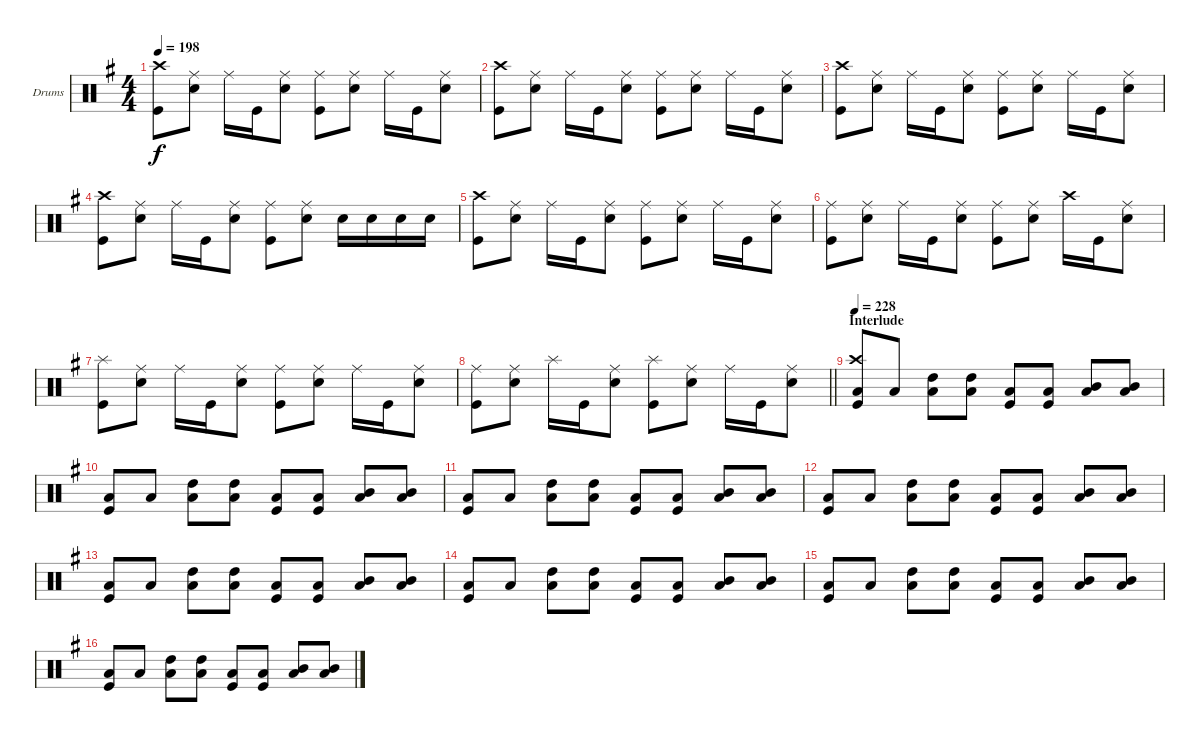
\defaultSystemsLayout 4
\bracketExtendMode groupsimilarinstruments
\firstSystemTrackNameOrientation horizontal
\otherSystemsTrackNameOrientation horizontal
\track ("Drums" "Drums") {instrument percussion}
\staff {score}
\articulation defaults
\ts (4 4)
\tempo 198
\clef neutral
\ks g
("Kick (hit)" "Crash high (hit)").8{dy f} ("Snare (hit) 2" "Ride (middle)").8 "Ride (middle)".16 "Kick (hit)".16 ("Snare (hit) 2" "Ride (middle)").8 ("Kick (hit)" "Ride (middle)").8 ("Snare (hit) 2" "Ride (middle)").8 "Ride (middle)".16 "Kick (hit)".16 ("Snare (hit) 2" "Ride (middle)").8 |
("Kick (hit)" "Crash high (hit)").8 ("Snare (hit) 2" "Ride (middle)").8 "Ride (middle)".16 "Kick (hit)".16 ("Snare (hit) 2" "Ride (middle)").8 ("Kick (hit)" "Ride (middle)").8 ("Snare (hit) 2" "Ride (middle)").8 "Ride (middle)".16 "Kick (hit)".16 ("Snare (hit) 2" "Ride (middle)").8 |
("Kick (hit)" "Crash high (hit)").8 ("Snare (hit) 2" "Ride (middle)").8 "Ride (middle)".16 "Kick (hit)".16 ("Snare (hit) 2" "Ride (middle)").8 ("Kick (hit)" "Ride (middle)").8 ("Snare (hit) 2" "Ride (middle)").8 "Ride (middle)".16 "Kick (hit)".16 ("Snare (hit) 2" "Ride (middle)").8 |
("Kick (hit)" "Crash high (hit)").8 ("Snare (hit) 2" "Ride (middle)").8 "Ride (middle)".16 "Kick (hit)".16 ("Snare (hit) 2" "Ride (middle)").8 ("Kick (hit)" "Ride (middle)").8 ("Snare (hit) 2" "Ride (middle)").8 "Snare (hit) 2".16 "Snare (hit) 2".16 "Snare (hit) 2".16 "Snare (hit) 2".16 |
("Kick (hit)" "Crash high (hit)").8 ("Snare (hit) 2" "Ride (middle)").8 "Ride (middle)".16 "Kick (hit)".16 ("Snare (hit) 2" "Ride (middle)").8 ("Kick (hit)" "Ride (middle)").8 ("Snare (hit) 2" "Ride (middle)").8 "Ride (middle)".16 "Kick (hit)".16 ("Snare (hit) 2" "Ride (middle)").8 |
("Kick (hit)" "Ride (middle)").8 ("Snare (hit) 2" "Ride (middle)").8 "Ride (middle)".16 "Kick (hit)".16 ("Snare (hit) 2" "Ride (middle)").8 ("Kick (hit)" "Ride (middle)").8 ("Snare (hit) 2" "Ride (middle)").8 "Crash high (hit)".16 "Kick (hit)".16 ("Snare (hit) 2" "Ride (middle)").8 |
("Kick (hit)" "Splash (hit)").8 ("Snare (hit) 2" "Ride (middle)").8 "Ride (middle)".16 "Kick (hit)".16 ("Snare (hit) 2" "Ride (middle)").8 ("Kick (hit)" "Ride (middle)").8 ("Snare (hit) 2" "Ride (middle)").8 "Ride (middle)".16 "Kick (hit)".16 ("Snare (hit) 2" "Ride (middle)").8 |
\barLineRight lightlight
("Kick (hit)" "Ride (middle)").8 ("Snare (hit) 2" "Ride (middle)").8 "Splash (hit)".16 "Kick (hit)".16 ("Snare (hit) 2" "Ride (middle)").8 ("Kick (hit)" "Splash (hit)").8 ("Snare (hit) 2" "Ride (middle)").8 "Ride (middle)".16 "Kick (hit)".16 ("Snare (hit) 2" "Ride (middle)").8 |
\section ("" "Interlude")
\tempo 228
("Kick (hit)" "Low Tom (hit)" "Crash high (hit)").8 "Low Tom (hit)".8 ("Low Tom (hit)" "High Tom (hit)").8 ("Low Tom (hit)" "High Tom (hit)").8 ("Low Tom (hit)" "Kick (hit)").8 ("Low Tom (hit)" "Kick (hit)").8 ("Low Tom (hit)" "Mid Tom (hit)").8 ("Low Tom (hit)" "Mid Tom (hit)").8 |
("Kick (hit)" "Low Tom (hit)").8 "Low Tom (hit)".8 ("Low Tom (hit)" "High Tom (hit)").8 ("Low Tom (hit)" "High Tom (hit)").8 ("Low Tom (hit)" "Kick (hit)").8 ("Low Tom (hit)" "Kick (hit)").8 ("Low Tom (hit)" "Mid Tom (hit)").8 ("Low Tom (hit)" "Mid Tom (hit)").8 |
("Kick (hit)" "Low Tom (hit)").8 "Low Tom (hit)".8 ("Low Tom (hit)" "High Tom (hit)").8 ("Low Tom (hit)" "High Tom (hit)").8 ("Low Tom (hit)" "Kick (hit)").8 ("Low Tom (hit)" "Kick (hit)").8 ("Low Tom (hit)" "Mid Tom (hit)").8 ("Low Tom (hit)" "Mid Tom (hit)").8 |
("Kick (hit)" "Low Tom (hit)").8 "Low Tom (hit)".8 ("Low Tom (hit)" "High Tom (hit)").8 ("Low Tom (hit)" "High Tom (hit)").8 ("Low Tom (hit)" "Kick (hit)").8 ("Low Tom (hit)" "Kick (hit)").8 ("Low Tom (hit)" "Mid Tom (hit)").8 ("Low Tom (hit)" "Mid Tom (hit)").8 |
("Kick (hit)" "Low Tom (hit)").8 "Low Tom (hit)".8 ("Low Tom (hit)" "High Tom (hit)").8 ("Low Tom (hit)" "High Tom (hit)").8 ("Low Tom (hit)" "Kick (hit)").8 ("Low Tom (hit)" "Kick (hit)").8 ("Low Tom (hit)" "Mid Tom (hit)").8 ("Low Tom (hit)" "Mid Tom (hit)").8 |
("Kick (hit)" "Low Tom (hit)").8 "Low Tom (hit)".8 ("Low Tom (hit)" "High Tom (hit)").8 ("Low Tom (hit)" "High Tom (hit)").8 ("Low Tom (hit)" "Kick (hit)").8 ("Low Tom (hit)" "Kick (hit)").8 ("Low Tom (hit)" "Mid Tom (hit)").8 ("Low Tom (hit)" "Mid Tom (hit)").8 |
("Kick (hit)" "Low Tom (hit)").8 "Low Tom (hit)".8 ("Low Tom (hit)" "High Tom (hit)").8 ("Low Tom (hit)" "High Tom (hit)").8 ("Low Tom (hit)" "Kick (hit)").8 ("Low Tom (hit)" "Kick (hit)").8 ("Low Tom (hit)" "Mid Tom (hit)").8 ("Low Tom (hit)" "Mid Tom (hit)").8 |
("Kick (hit)" "Low Tom (hit)").8 "Low Tom (hit)".8 ("Low Tom (hit)" "High Tom (hit)").8 ("Low Tom (hit)" "High Tom (hit)").8 ("Low Tom (hit)" "Kick (hit)").8 ("Low Tom (hit)" "Kick (hit)").8 ("Low Tom (hit)" "Mid Tom (hit)").8 ("Low Tom (hit)" "Mid Tom (hit)").8
